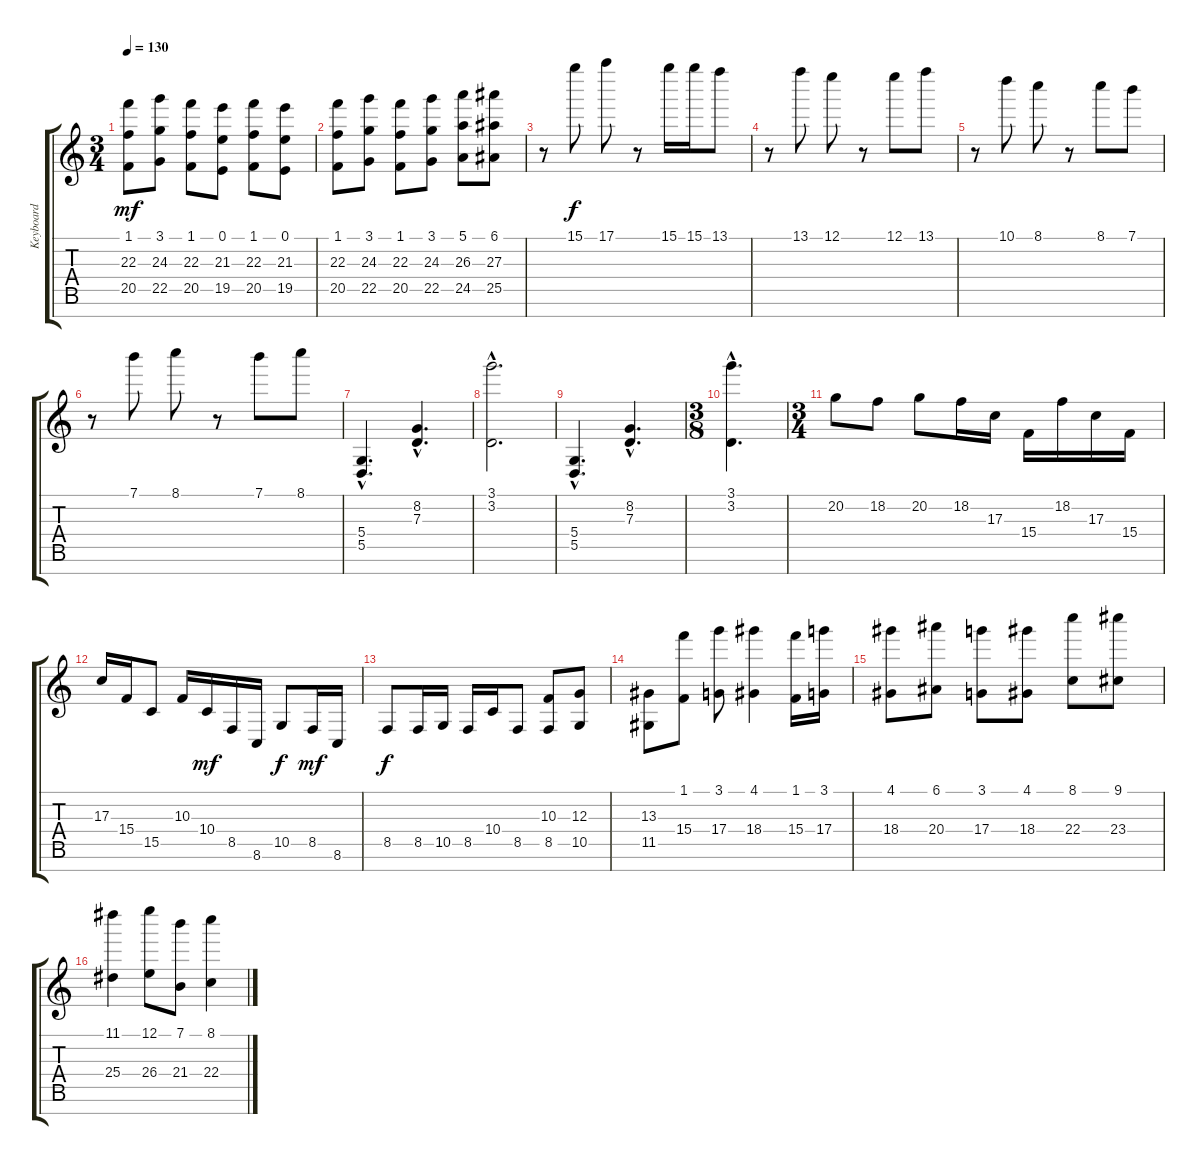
\track ("Keyboard" "Keyboard") {instrument acousticgrandpiano}
\staff {score tabs}
\tuning (E6 B3 G3 D3 A2 E2 B1) {hide}
\ts (3 4)
\tempo 130
\clef g2
\ks c
(1.1 22.3 20.5).8{dy mf} (3.1 24.3 22.5).8 (1.1 22.3 20.5).8 (0.1 21.3 19.5).8 (1.1 22.3 20.5).8 (0.1 21.3 19.5).8 |
(1.1 22.3 20.5).8 (3.1 24.3 22.5).8 (1.1 22.3 20.5).8 (3.1 24.3 22.5).8 (5.1 26.3 24.5).8 (6.1 27.3 25.5).8 |
r.8 15.1.8{dy f} 17.1.8 r.8 15.1.16 15.1.16 13.1.8 |
r.8 13.1.8 12.1.8 r.8 12.1.8 13.1.8 |
r.8 10.1.8 8.1.8 r.8 8.1.8 7.1.8 |
r.8 7.1.8 8.1.8 r.8 7.1.8 8.1.8 |
(5.4{hac} 5.5{hac}).4{d} (8.2{hac} 7.3{hac}).4{d} |
(3.1{hac} 3.2{hac}).2{d} |
(5.4{hac} 5.5{hac}).4{d} (8.2{hac} 7.3{hac}).4{d} |
\ts (3 8)
(3.1{hac} 3.2{hac}).4{d} |
\ts (3 4)
20.2.8 18.2.8 20.2.8 18.2.16 17.3.16 15.4.16 18.2.16 17.3.16 15.4.16 |
17.3.16 15.4.16 15.5.8 10.3.16 10.4.16{dy mf} 8.5.16 8.6.16 10.5.8{dy f} 8.5.16{dy mf} 8.6.16 |
8.5.8{dy f} 8.5.16 10.5.16 8.5.16 10.4.16 8.5.8 (10.3 8.5).8 (12.3 10.5).8 |
(13.3 11.5).8 (1.1 15.4).8 (3.1 17.4).8 (4.1 18.4).4 (1.1 15.4).16 (3.1 17.4).16 |
(4.1 18.4).8 (6.1 20.4).8 (3.1 17.4).8 (4.1 18.4).8 (8.1 22.4).8 (9.1 23.4).8 |
(11.1 25.4).4 (12.1 26.4).8 (7.1 21.4).8 (8.1 22.4).4
